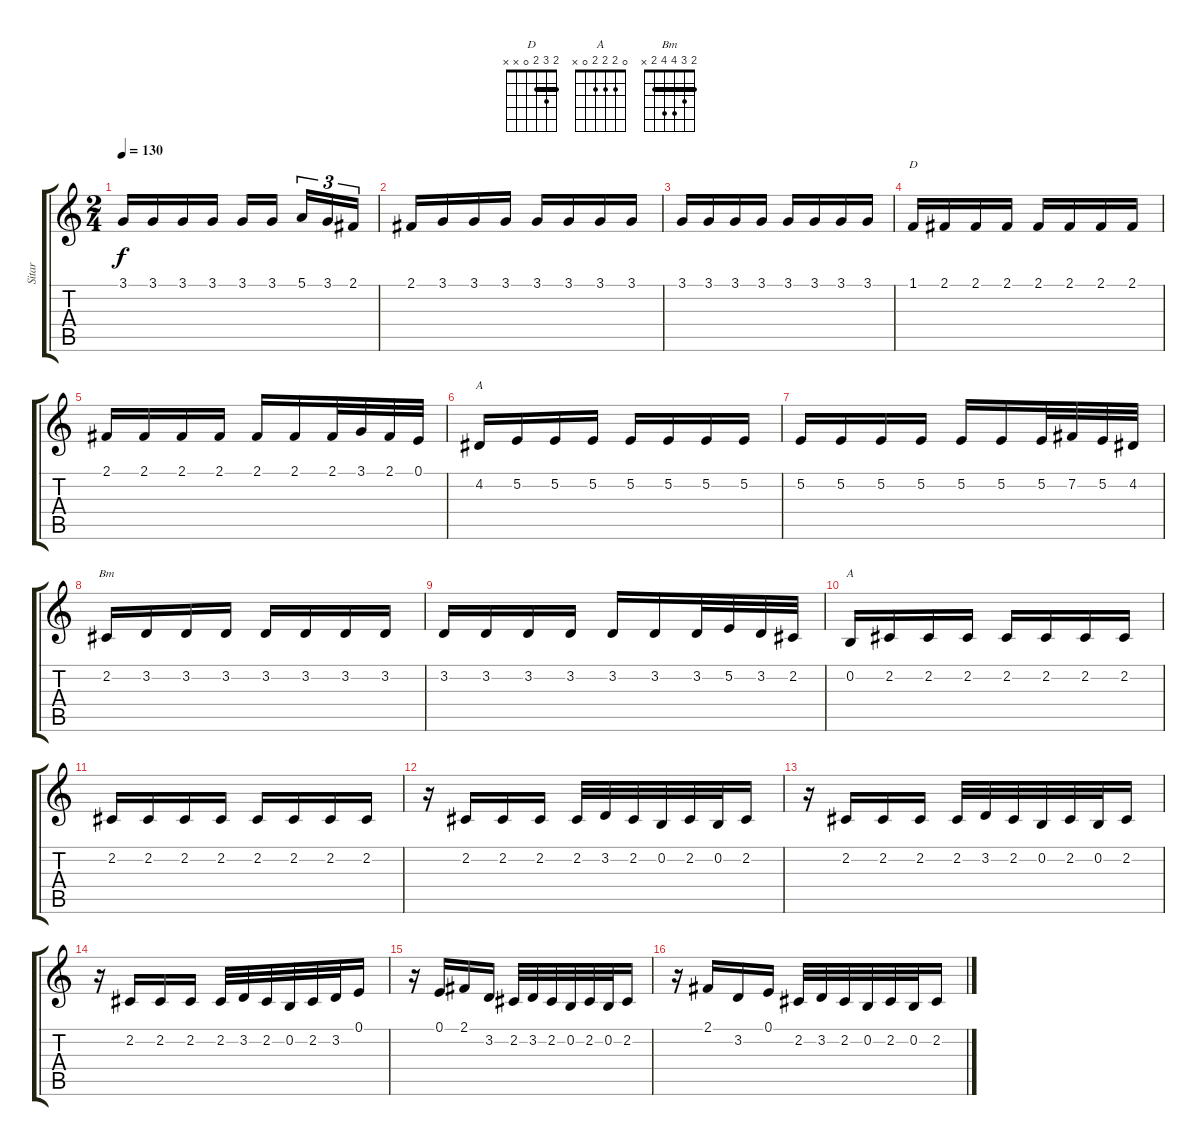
\track ("Sitar" "Sitar") {instrument sitar}
\staff {score tabs}
\tuning (E4 B3 G3 D3 A2 E2) {hide}
\chord ("D" 2 3 2 0 x x) {barre 2}
\chord ("A" 5 5 6 7 7 5) {firstfret 5 barre 5}
\chord ("Bm" 2 3 4 4 2 x) {barre 2}
\chord ("A" 0 2 2 2 0 x)
\ts (2 4)
\tempo 130
\clef g2
\ks c
3.1.16{dy f} 3.1.16 3.1.16 3.1.16 3.1.16 3.1.16 5.1.16{tu (3 2)} 3.1.16{tu (3 2)} 2.1.16{tu (3 2)} |
2.1.16 3.1.16 3.1.16 3.1.16 3.1.16 3.1.16 3.1.16 3.1.16 |
3.1.16 3.1.16 3.1.16 3.1.16 3.1.16 3.1.16 3.1.16 3.1.16 |
1.1.16{ch "D"} 2.1.16 2.1.16 2.1.16 2.1.16 2.1.16 2.1.16 2.1.16 |
2.1.16 2.1.16 2.1.16 2.1.16 2.1.16 2.1.16 2.1.32 3.1.32 2.1.32 0.1.32 |
4.2.16{ch "A"} 5.2.16 5.2.16 5.2.16 5.2.16 5.2.16 5.2.16 5.2.16 |
5.2.16 5.2.16 5.2.16 5.2.16 5.2.16 5.2.16 5.2.32 7.2.32 5.2.32 4.2.32 |
2.2.16{ch "Bm"} 3.2.16 3.2.16 3.2.16 3.2.16 3.2.16 3.2.16 3.2.16 |
3.2.16 3.2.16 3.2.16 3.2.16 3.2.16 3.2.16 3.2.32 5.2.32 3.2.32 2.2.32 |
0.2.16{ch "A"} 2.2.16 2.2.16 2.2.16 2.2.16 2.2.16 2.2.16 2.2.16 |
2.2.16 2.2.16 2.2.16 2.2.16 2.2.16 2.2.16 2.2.16 2.2.16 |
r.16 2.2.16 2.2.16 2.2.16 2.2.32 3.2.32 2.2.32 0.2.32 2.2.32 0.2.32 2.2.16 |
r.16 2.2.16 2.2.16 2.2.16 2.2.32 3.2.32 2.2.32 0.2.32 2.2.32 0.2.32 2.2.16 |
r.16 2.2.16 2.2.16 2.2.16 2.2.32 3.2.32 2.2.32 0.2.32 2.2.32 3.2.32 0.1.16 |
r.16 0.1.16 2.1.16 3.2.16 2.2.32 3.2.32 2.2.32 0.2.32 2.2.32 0.2.32 2.2.16 |
r.16 2.1.16 3.2.16 0.1.16 2.2.32 3.2.32 2.2.32 0.2.32 2.2.32 0.2.32 2.2.16
